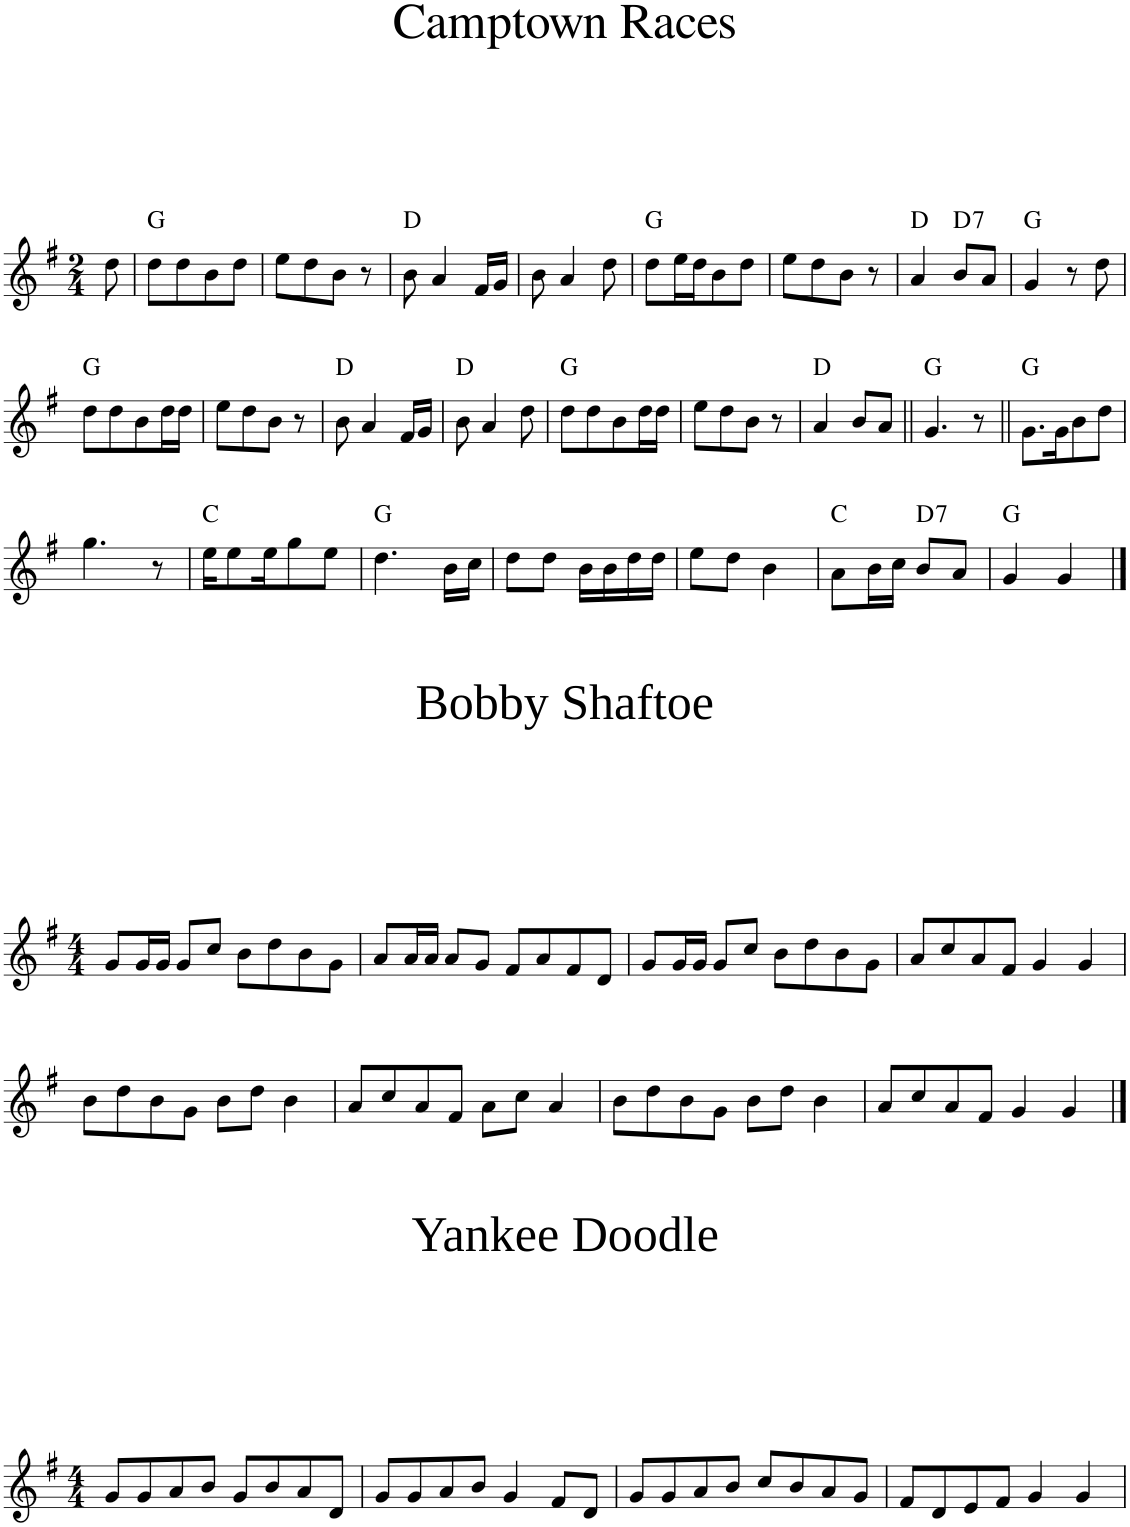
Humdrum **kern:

**kern	**harte
*part1	*part1
*staff1	*
*I"Piano	*
*I'Pno	*
*clefG2	*
*k[f#]	*
*G:	*
*M2/4	*
=1	=1
8dd\	.
=2	=2
8dd\L	G:maj
8dd\	.
8b\	.
8dd\J	.
=3	=3
8ee\L	.
8dd\	.
8b\J	.
8r	.
=4	=4
8b\	D:maj
4a/	.
16f#/LL	.
16g/JJ	.
=5	=5
8b\	.
4a/	.
8dd\	.
=6	=6
8dd\L	G:maj
16ee\L	.
16dd\J	.
8b\	.
8dd\J	.
=7	=7
8ee\L	.
8dd\	.
8b\J	.
8r	.
=8	=8
4a/	D:maj
!	!LO:H:kt=7
8b/L	D:7
8a/J	.
=9	=9
4g/	G:maj
8r	.
8dd\	.
!!LO:LB:g=z
=10	=10
8dd\L	G:maj
8dd\	.
8b\	.
16dd\L	.
16dd\JJ	.
=11	=11
8ee\L	.
8dd\	.
8b\J	.
8r	.
=12	=12
8b\	D:maj
4a/	.
16f#/LL	.
16g/JJ	.
=13	=13
8b\	D:maj
4a/	.
8dd\	.
=14	=14
8dd\L	G:maj
8dd\	.
8b\	.
16dd\L	.
16dd\JJ	.
=15	=15
8ee\L	.
8dd\	.
8b\J	.
8r	.
=16	=16
4a/	D:maj
8b/L	.
8a/J	.
=17||	=17||
4.g/	G:maj
8r	.
=18||	=18||
8.g\L	G:maj
16g\K	.
8b\	.
8dd\J	.
!!LO:LB:g=z
=19	=19
4.gg\	.
8r	.
=20	=20
16ee\KL	C:maj
8ee\	.
16ee\K	.
8gg\	.
8ee\J	.
=21	=21
4.dd\	G:maj
16b\LL	.
16cc\JJ	.
=22	=22
8dd\L	.
8dd\J	.
16b\LL	.
16b\	.
16dd\	.
16dd\JJ	.
=23	=23
8ee\L	.
8dd\J	.
4b\	.
=24	=24
8a\L	C:maj
16b\L	.
16cc\JJ	.
!	!LO:H:kt=7
8b/L	D:7
8a/J	.
=25	=25
4g/	G:maj
4g/	.
!!LO:LB:g=z
==1	==1
*k[f#]	*
*M4/4	*
8g/L	.
16g/L	.
16g/JJ	.
8g/L	.
8cc/J	.
8b\L	.
8dd\	.
8b\	.
8g\J	.
=2	=2
8a/L	.
16a/L	.
16a/JJ	.
8a/L	.
8g/J	.
8f#/L	.
8a/	.
8f#/	.
8d/J	.
=3	=3
8g/L	.
16g/L	.
16g/JJ	.
8g/L	.
8cc/J	.
8b\L	.
8dd\	.
8b\	.
8g\J	.
=4	=4
8a/L	.
8cc/	.
8a/	.
8f#/J	.
4g/	.
4g/	.
!!LO:LB:g=z
=5	=5
8b\L	.
8dd\	.
8b\	.
8g\J	.
8b\L	.
8dd\J	.
4b\	.
=6	=6
8a/L	.
8cc/	.
8a/	.
8f#/J	.
8a\L	.
8cc\J	.
4a/	.
=7	=7
8b\L	.
8dd\	.
8b\	.
8g\J	.
8b\L	.
8dd\J	.
4b\	.
=8	=8
8a/L	.
8cc/	.
8a/	.
8f#/J	.
4g/	.
4g/	.
!!LO:LB:g=z
==1	==1
*k[f#]	*
*M4/4	*
8g/L	.
8g/	.
8a/	.
8b/J	.
8g/L	.
8b/	.
8a/	.
8d/J	.
=2	=2
8g/L	.
8g/	.
8a/	.
8b/J	.
4g/	.
8f#/L	.
8d/J	.
=3	=3
8g/L	.
8g/	.
8a/	.
8b/J	.
8cc/L	.
8b/	.
8a/	.
8g/J	.
=4	=4
8f#/L	.
8d/	.
8e/	.
8f#/J	.
4g/	.
4g/	.
=	=
*-	*-
